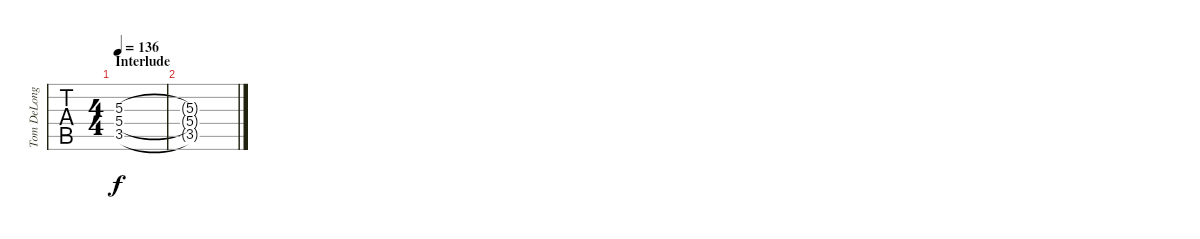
\track ("Tom DeLonge - Guitar Two" "Tom DeLong") {instrument electricguitarclean}
\staff {tabs}
\tuning (E4 B3 G3 D3 A2 E2) {hide}
\ts (4 4)
\section ("" "Interlude")
\tempo 136
\clef g2
\ks c
(5.3 5.4 3.5).1{dy f volume 0} |
(5.3{t} 5.4{t} 3.5{t}).1
